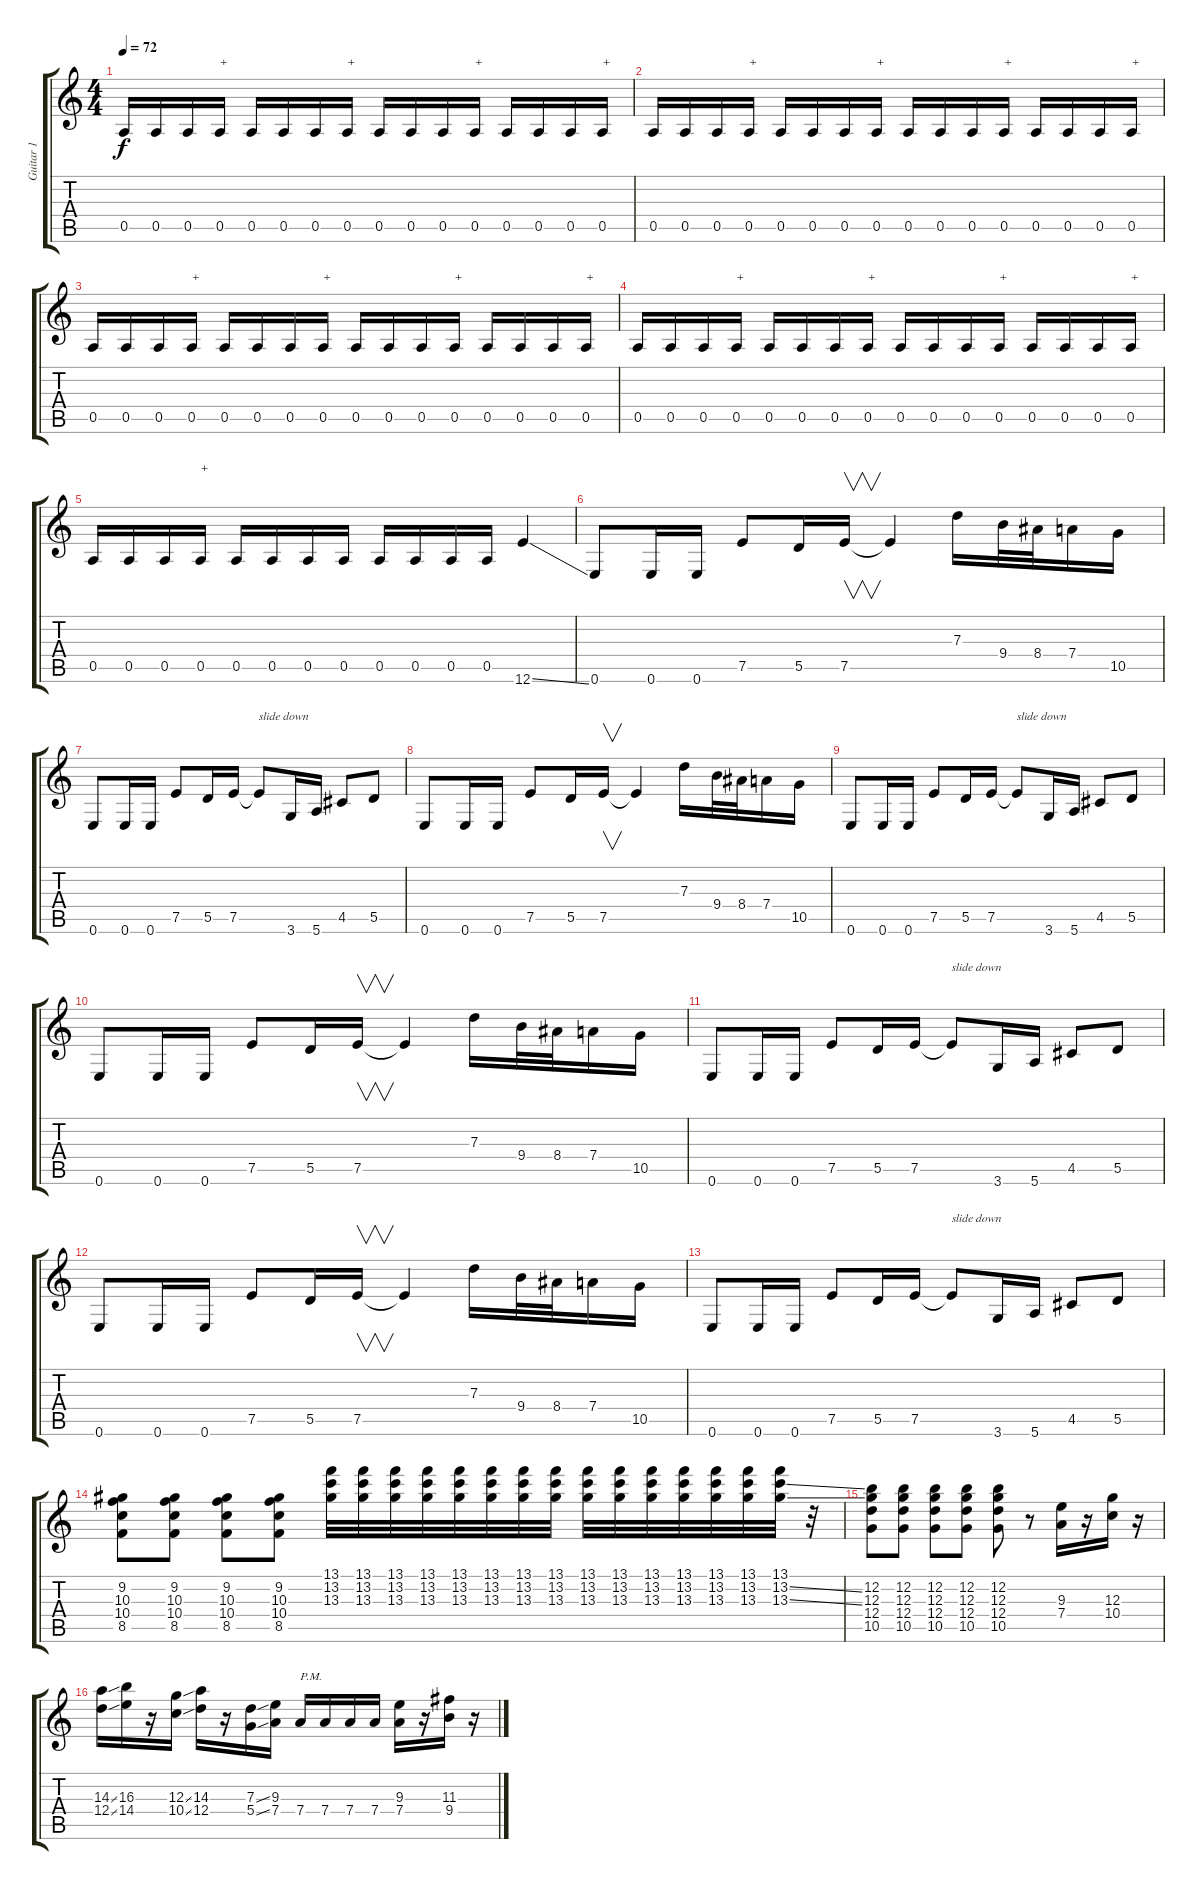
\track ("Guitar 1" "Guitar 1") {instrument distortionguitar}
\staff {score tabs}
\tuning (E4 B3 G3 D3 A2 E2) {hide}
\ts (4 4)
\tempo 72
\clef g2
\ks c
0.5.16{dy f} 0.5.16 0.5.16 0.5.16{txt "+"} 0.5.16 0.5.16 0.5.16 0.5.16{txt "+"} 0.5.16 0.5.16 0.5.16 0.5.16{txt "+"} 0.5.16 0.5.16 0.5.16 0.5.16{txt "+"} |
0.5.16 0.5.16 0.5.16 0.5.16{txt "+"} 0.5.16 0.5.16 0.5.16 0.5.16{txt "+"} 0.5.16 0.5.16 0.5.16 0.5.16{txt "+"} 0.5.16 0.5.16 0.5.16 0.5.16{txt "+"} |
0.5.16 0.5.16 0.5.16 0.5.16{txt "+"} 0.5.16 0.5.16 0.5.16 0.5.16{txt "+"} 0.5.16 0.5.16 0.5.16 0.5.16{txt "+"} 0.5.16 0.5.16 0.5.16 0.5.16{txt "+"} |
0.5.16 0.5.16 0.5.16 0.5.16{txt "+"} 0.5.16 0.5.16 0.5.16 0.5.16{txt "+"} 0.5.16 0.5.16 0.5.16 0.5.16{txt "+"} 0.5.16 0.5.16 0.5.16 0.5.16{txt "+"} |
0.5.16 0.5.16 0.5.16 0.5.16{txt "+"} 0.5.16 0.5.16 0.5.16 0.5.16 0.5.16 0.5.16 0.5.16 0.5.16 12.6{ss}.4 |
0.6.8 0.6.16 0.6.16 7.5.8 5.5.16 7.5.16{v} 7.5{t}.4 7.3.16 9.4.32 8.4.32 7.4.16 10.5.16 |
0.6.8 0.6.16 0.6.16 7.5.8 5.5.16 7.5.16 7.5{t}.8{txt "slide down"} 3.6.16 5.6.16 4.5.8 5.5.8 |
0.6.8 0.6.16 0.6.16 7.5.8 5.5.16 7.5.16{v} 7.5{t}.4 7.3.16 9.4.32 8.4.32 7.4.16 10.5.16 |
0.6.8 0.6.16 0.6.16 7.5.8 5.5.16 7.5.16 7.5{t}.8{txt "slide down"} 3.6.16 5.6.16 4.5.8 5.5.8 |
0.6.8 0.6.16 0.6.16 7.5.8 5.5.16 7.5.16{v} 7.5{t}.4 7.3.16 9.4.32 8.4.32 7.4.16 10.5.16 |
0.6.8 0.6.16 0.6.16 7.5.8 5.5.16 7.5.16 7.5{t}.8{txt "slide down"} 3.6.16 5.6.16 4.5.8 5.5.8 |
0.6.8 0.6.16 0.6.16 7.5.8 5.5.16 7.5.16{v} 7.5{t}.4 7.3.16 9.4.32 8.4.32 7.4.16 10.5.16 |
0.6.8 0.6.16 0.6.16 7.5.8 5.5.16 7.5.16 7.5{t}.8{txt "slide down"} 3.6.16 5.6.16 4.5.8 5.5.8 |
(9.2 10.3 10.4 8.5).8 (9.2 10.3 10.4 8.5).8 (9.2 10.3 10.4 8.5).8 (9.2 10.3 10.4 8.5).8 (13.1 13.2 13.3).32 (13.1 13.2 13.3).32 (13.1 13.2 13.3).32 (13.1 13.2 13.3).32 (13.1 13.2 13.3).32 (13.1 13.2 13.3).32 (13.1 13.2 13.3).32 (13.1 13.2 13.3).32 (13.1 13.2 13.3).32 (13.1 13.2 13.3).32 (13.1 13.2 13.3).32 (13.1 13.2 13.3).32 (13.1 13.2 13.3).32 (13.1 13.2 13.3).32 (13.1 13.2{ss} 13.3{ss}).32 r.32 |
(12.2 12.3 12.4 10.5).8 (12.2 12.3 12.4 10.5).8 (12.2 12.3 12.4 10.5).8 (12.2 12.3 12.4 10.5).8 (12.2 12.3 12.4 10.5).8 r.8 (9.3 7.4).16 r.16 (12.3 10.4).16 r.16 |
(14.3{ss} 12.4{ss}).16 (16.3 14.4).16 r.16 (12.3{ss} 10.4{ss}).16 (14.3 12.4).16 r.16 (7.3{ss} 5.4{ss}).16 (9.3 7.4).16 7.4.16{txt "P.M."} 7.4.16 7.4.16 7.4.16 (9.3 7.4).16 r.16 (11.3 9.4).16 r.16
